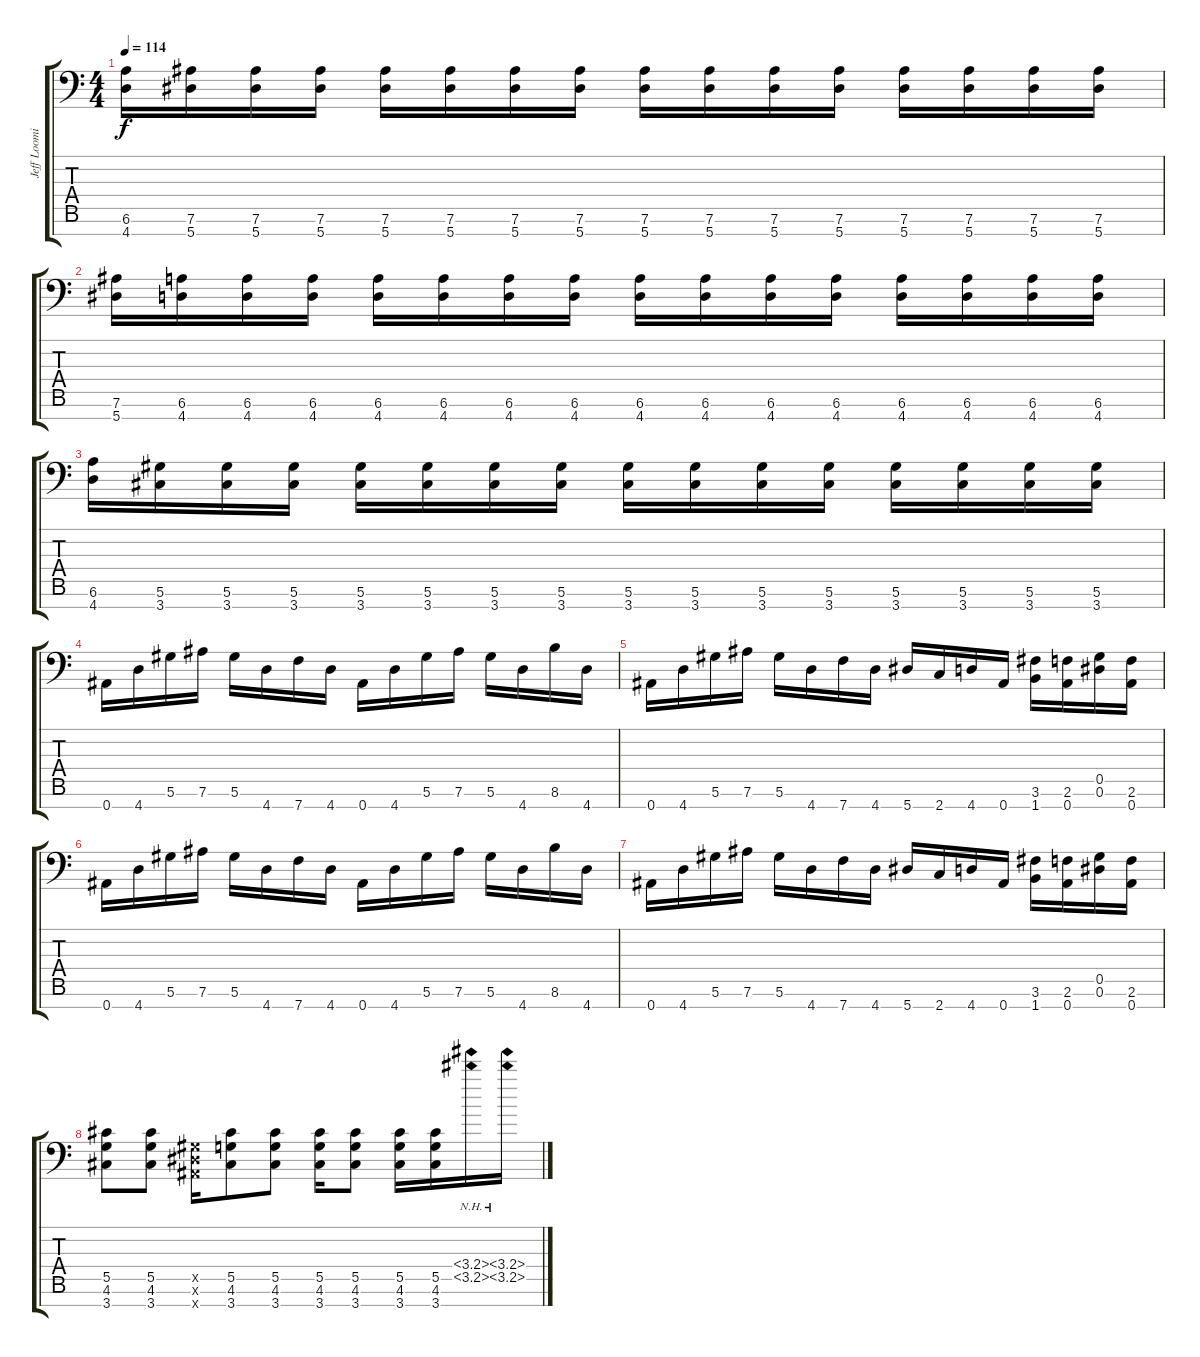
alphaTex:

\track ("Jeff Loomis (Lead)" "Jeff Loomi") {instrument distortionguitar}
\staff {score tabs}
\tuning (Eb4 Bb3 Gb3 Db3 Ab2 Eb2 Bb1) {hide}
\ts (4 4)
\tempo 114
\clef f4
\ks c
(6.6 4.7).16{dy f} (7.6 5.7).16 (7.6 5.7).16 (7.6 5.7).16 (7.6 5.7).16 (7.6 5.7).16 (7.6 5.7).16 (7.6 5.7).16 (7.6 5.7).16 (7.6 5.7).16 (7.6 5.7).16 (7.6 5.7).16 (7.6 5.7).16 (7.6 5.7).16 (7.6 5.7).16 (7.6 5.7).16 |
(7.6 5.7).16 (6.6 4.7).16 (6.6 4.7).16 (6.6 4.7).16 (6.6 4.7).16 (6.6 4.7).16 (6.6 4.7).16 (6.6 4.7).16 (6.6 4.7).16 (6.6 4.7).16 (6.6 4.7).16 (6.6 4.7).16 (6.6 4.7).16 (6.6 4.7).16 (6.6 4.7).16 (6.6 4.7).16 |
(6.6 4.7).16 (5.6 3.7).16 (5.6 3.7).16 (5.6 3.7).16 (5.6 3.7).16 (5.6 3.7).16 (5.6 3.7).16 (5.6 3.7).16 (5.6 3.7).16 (5.6 3.7).16 (5.6 3.7).16 (5.6 3.7).16 (5.6 3.7).16 (5.6 3.7).16 (5.6 3.7).16 (5.6 3.7).16 |
0.7.16 4.7.16 5.6.16 7.6.16 5.6.16 4.7.16 7.7.16 4.7.16 0.7.16 4.7.16 5.6.16 7.6.16 5.6.16 4.7.16 8.6.16 4.7.16 |
0.7.16 4.7.16 5.6.16 7.6.16 5.6.16 4.7.16 7.7.16 4.7.16 5.7.16 2.7.16 4.7.16 0.7.16 (3.6 1.7).16 (2.6 0.7).16 (0.5 0.6).16 (2.6 0.7).16 |
0.7.16 4.7.16 5.6.16 7.6.16 5.6.16 4.7.16 7.7.16 4.7.16 0.7.16 4.7.16 5.6.16 7.6.16 5.6.16 4.7.16 8.6.16 4.7.16 |
0.7.16 4.7.16 5.6.16 7.6.16 5.6.16 4.7.16 7.7.16 4.7.16 5.7.16 2.7.16 4.7.16 0.7.16 (3.6 1.7).16 (2.6 0.7).16 (0.5 0.6).16 (2.6 0.7).16 |
(5.5 4.6 3.7).8 (5.5 4.6 3.7).8 (0.5{x} 0.6{x} 0.7{x}).16 (5.5 4.6 3.7).8 (5.5 4.6 3.7).8 (5.5 4.6 3.7).16 (5.5 4.6 3.7).8 (5.5 4.6 3.7).16 (5.5 4.6 3.7).16 (3.4{nh} 3.5{nh}).16 (3.4{nh} 3.5{nh}).16
